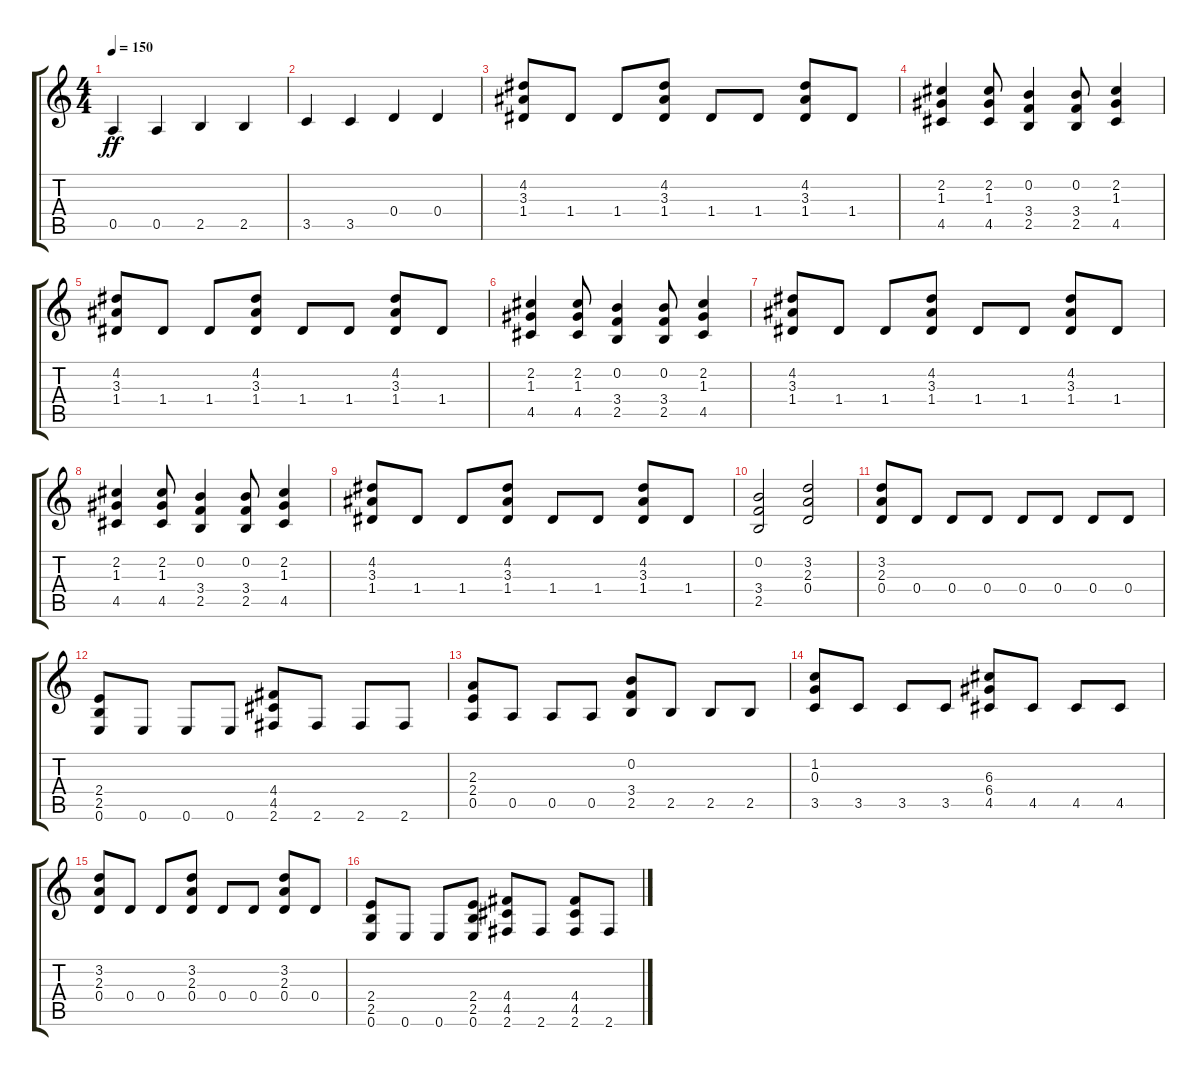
\track "" {instrument distortionguitar}
\staff {score tabs}
\tuning (E4 B3 G3 D3 A2 E2) {hide}
\ts (4 4)
\tempo 150
\clef g2
\ks c
0.5.4{dy ff} 0.5.4 2.5.4 2.5.4 |
3.5.4 3.5.4 0.4.4 0.4.4 |
(4.2 3.3 1.4).8 1.4.8 1.4.8 (4.2 3.3 1.4).8 1.4.8 1.4.8 (4.2 3.3 1.4).8 1.4.8 |
(2.2 1.3 4.5).4 (2.2 1.3 4.5).8 (0.2 3.4 2.5).4 (0.2 3.4 2.5).8 (2.2 1.3 4.5).4 |
(4.2 3.3 1.4).8 1.4.8 1.4.8 (4.2 3.3 1.4).8 1.4.8 1.4.8 (4.2 3.3 1.4).8 1.4.8 |
(2.2 1.3 4.5).4 (2.2 1.3 4.5).8 (0.2 3.4 2.5).4 (0.2 3.4 2.5).8 (2.2 1.3 4.5).4 |
(4.2 3.3 1.4).8 1.4.8 1.4.8 (4.2 3.3 1.4).8 1.4.8 1.4.8 (4.2 3.3 1.4).8 1.4.8 |
(2.2 1.3 4.5).4 (2.2 1.3 4.5).8 (0.2 3.4 2.5).4 (0.2 3.4 2.5).8 (2.2 1.3 4.5).4 |
(4.2 3.3 1.4).8 1.4.8 1.4.8 (4.2 3.3 1.4).8 1.4.8 1.4.8 (4.2 3.3 1.4).8 1.4.8 |
(0.2 3.4 2.5).2 (3.2 2.3 0.4).2 |
(3.2 2.3 0.4).8 0.4.8 0.4.8 0.4.8 0.4.8 0.4.8 0.4.8 0.4.8 |
(2.4 2.5 0.6).8 0.6.8 0.6.8 0.6.8 (4.4 4.5 2.6).8 2.6.8 2.6.8 2.6.8 |
(2.3 2.4 0.5).8 0.5.8 0.5.8 0.5.8 (0.2 3.4 2.5).8 2.5.8 2.5.8 2.5.8 |
(1.2 0.3 3.5).8 3.5.8 3.5.8 3.5.8 (6.3 6.4 4.5).8 4.5.8 4.5.8 4.5.8 |
(3.2 2.3 0.4).8 0.4.8 0.4.8 (3.2 2.3 0.4).8 0.4.8 0.4.8 (3.2 2.3 0.4).8 0.4.8 |
(2.4 2.5 0.6).8 0.6.8 0.6.8 (2.4 2.5 0.6).8 (4.4 4.5 2.6).8 2.6.8 (4.4 4.5 2.6).8 2.6.8
